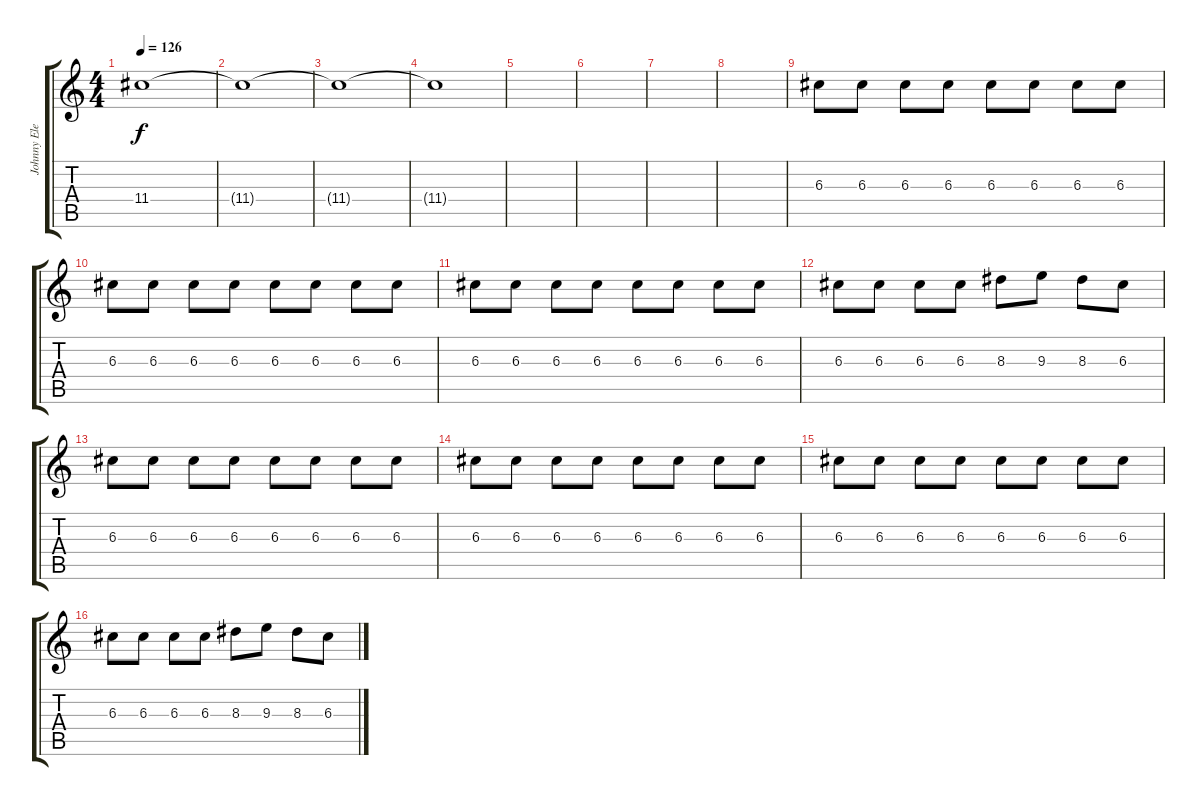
\track ("Johnny Electric" "Johnny Ele") {instrument electricguitarclean}
\staff {score tabs}
\tuning (E4 B3 G3 D3 A2 E2) {hide}
\ts (4 4)
\tempo 126
\clef g2
\ks c
11.4.1{dy f} |
11.4{t}.1 |
11.4{t}.1 |
11.4{t}.1 |
|
|
|
|
6.3.8 6.3.8 6.3.8 6.3.8 6.3.8 6.3.8 6.3.8 6.3.8 |
6.3.8 6.3.8 6.3.8 6.3.8 6.3.8 6.3.8 6.3.8 6.3.8 |
6.3.8 6.3.8 6.3.8 6.3.8 6.3.8 6.3.8 6.3.8 6.3.8 |
6.3.8 6.3.8 6.3.8 6.3.8 8.3.8 9.3.8 8.3.8 6.3.8 |
6.3.8 6.3.8 6.3.8 6.3.8 6.3.8 6.3.8 6.3.8 6.3.8 |
6.3.8 6.3.8 6.3.8 6.3.8 6.3.8 6.3.8 6.3.8 6.3.8 |
6.3.8 6.3.8 6.3.8 6.3.8 6.3.8 6.3.8 6.3.8 6.3.8 |
6.3.8 6.3.8 6.3.8 6.3.8 8.3.8 9.3.8 8.3.8 6.3.8
